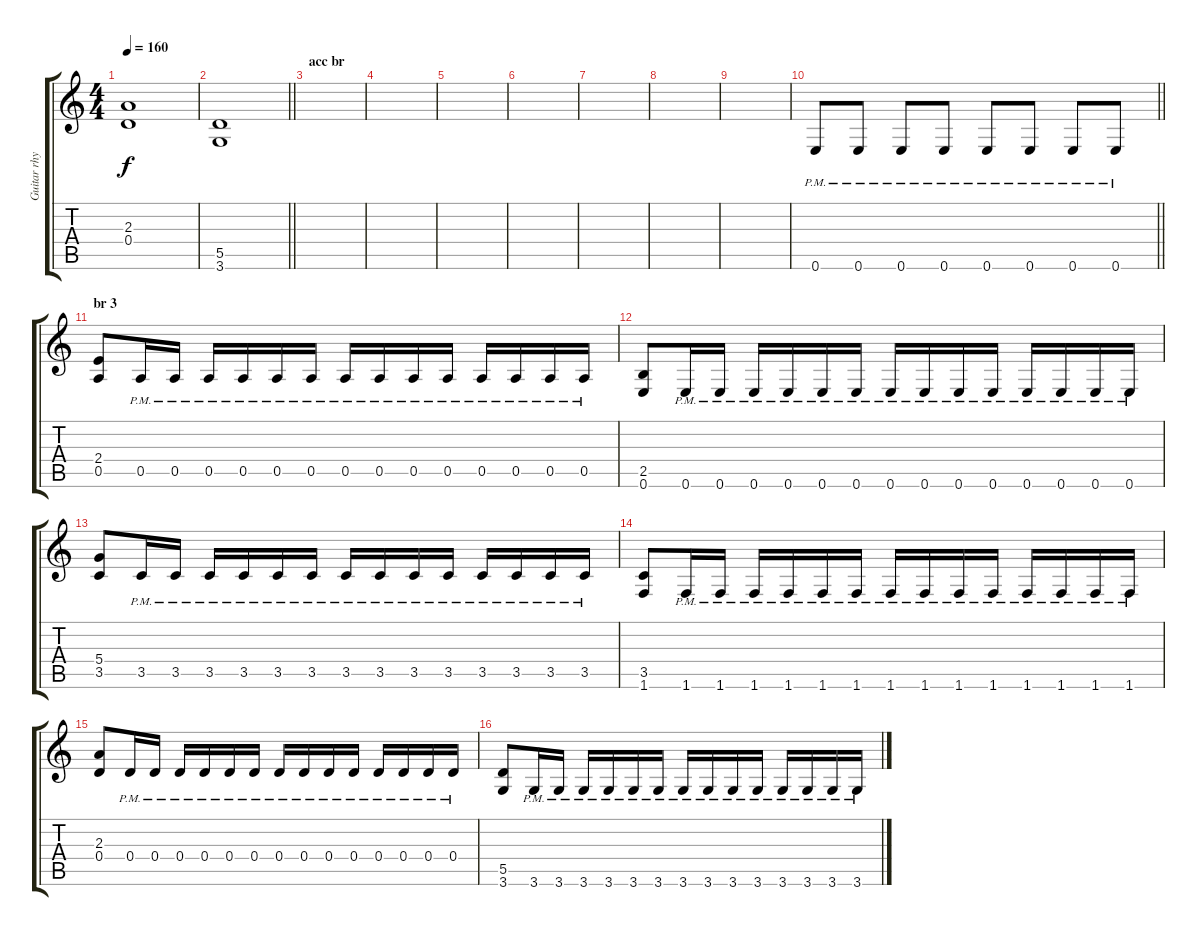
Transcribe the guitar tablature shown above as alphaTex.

\track ("Guitar rhytm" "Guitar rhy") {instrument distortionguitar}
\staff {score tabs}
\tuning (E4 B3 G3 D3 A2 E2) {hide}
\ts (4 4)
\tempo 160
\clef g2
\ks c
(2.3 0.4).1{dy f} |
\barLineRight lightlight
(5.5 3.6).1 |
\section ("" "acc br")
|
|
|
|
|
|
|
\barLineRight lightlight
0.6{pm}.8 0.6{pm}.8 0.6{pm}.8 0.6{pm}.8 0.6{pm}.8 0.6{pm}.8 0.6{pm}.8 0.6{pm}.8 |
\section ("" "br 3")
(2.4 0.5).8 0.5{pm}.16 0.5{pm}.16 0.5{pm}.16 0.5{pm}.16 0.5{pm}.16 0.5{pm}.16 0.5{pm}.16 0.5{pm}.16 0.5{pm}.16 0.5{pm}.16 0.5{pm}.16 0.5{pm}.16 0.5{pm}.16 0.5{pm}.16 |
(2.5 0.6).8 0.6{pm}.16 0.6{pm}.16 0.6{pm}.16 0.6{pm}.16 0.6{pm}.16 0.6{pm}.16 0.6{pm}.16 0.6{pm}.16 0.6{pm}.16 0.6{pm}.16 0.6{pm}.16 0.6{pm}.16 0.6{pm}.16 0.6{pm}.16 |
(5.4 3.5).8 3.5{pm}.16 3.5{pm}.16 3.5{pm}.16 3.5{pm}.16 3.5{pm}.16 3.5{pm}.16 3.5{pm}.16 3.5{pm}.16 3.5{pm}.16 3.5{pm}.16 3.5{pm}.16 3.5{pm}.16 3.5{pm}.16 3.5{pm}.16 |
(3.5 1.6).8 1.6{pm}.16 1.6{pm}.16 1.6{pm}.16 1.6{pm}.16 1.6{pm}.16 1.6{pm}.16 1.6{pm}.16 1.6{pm}.16 1.6{pm}.16 1.6{pm}.16 1.6{pm}.16 1.6{pm}.16 1.6{pm}.16 1.6{pm}.16 |
(2.3 0.4).8 0.4{pm}.16 0.4{pm}.16 0.4{pm}.16 0.4{pm}.16 0.4{pm}.16 0.4{pm}.16 0.4{pm}.16 0.4{pm}.16 0.4{pm}.16 0.4{pm}.16 0.4{pm}.16 0.4{pm}.16 0.4{pm}.16 0.4{pm}.16 |
(5.5 3.6).8 3.6{pm}.16 3.6{pm}.16 3.6{pm}.16 3.6{pm}.16 3.6{pm}.16 3.6{pm}.16 3.6{pm}.16 3.6{pm}.16 3.6{pm}.16 3.6{pm}.16 3.6{pm}.16 3.6{pm}.16 3.6{pm}.16 3.6{pm}.16
